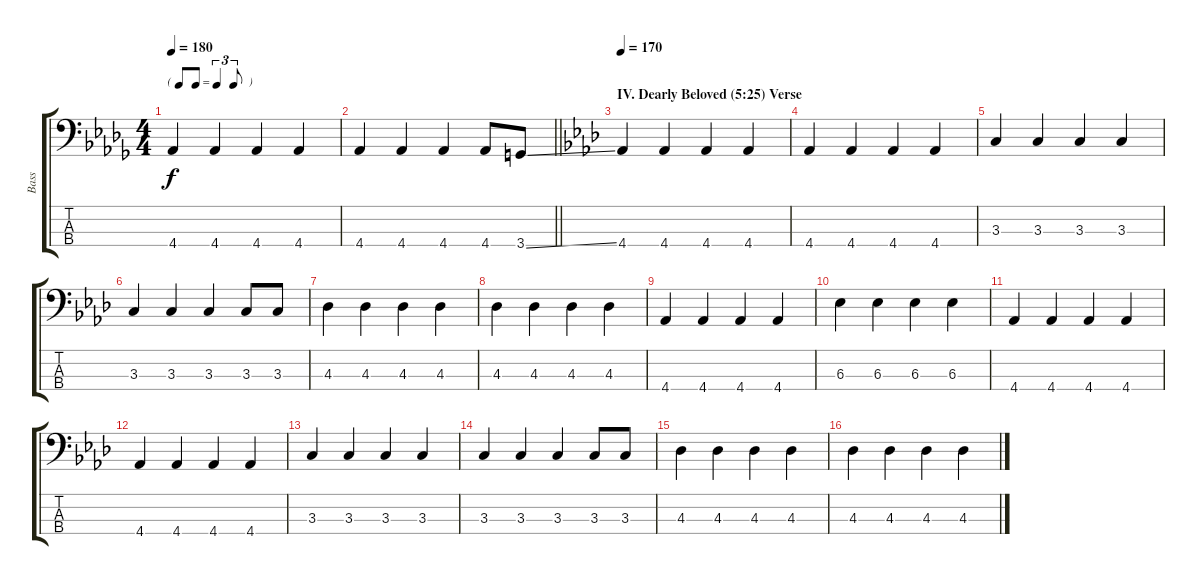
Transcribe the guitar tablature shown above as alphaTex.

\track ("Bass" "Bass") {instrument electricbasspick}
\staff {score tabs}
\tuning (G2 D2 A1 E1) {hide}
\ts (4 4)
\tf triplet8th
\tempo 180
\clef f4
\ks db
4.4.4{dy f} 4.4.4 4.4.4 4.4.4 |
\barLineRight lightlight
4.4.4 4.4.4 4.4.4 4.4.8 3.4{ss}.8 |
\section ("" "IV. Dearly Beloved (5:25) Verse")
\tempo 170
\ks ab
4.4.4 4.4.4 4.4.4 4.4.4 |
4.4.4 4.4.4 4.4.4 4.4.4 |
3.3.4 3.3.4 3.3.4 3.3.4 |
3.3.4 3.3.4 3.3.4 3.3.8 3.3.8 |
4.3.4 4.3.4 4.3.4 4.3.4 |
4.3.4 4.3.4 4.3.4 4.3.4 |
4.4.4 4.4.4 4.4.4 4.4.4 |
6.3.4 6.3.4 6.3.4 6.3.4 |
4.4.4 4.4.4 4.4.4 4.4.4 |
4.4.4 4.4.4 4.4.4 4.4.4 |
3.3.4 3.3.4 3.3.4 3.3.4 |
3.3.4 3.3.4 3.3.4 3.3.8 3.3.8 |
4.3.4 4.3.4 4.3.4 4.3.4 |
4.3.4 4.3.4 4.3.4 4.3.4
